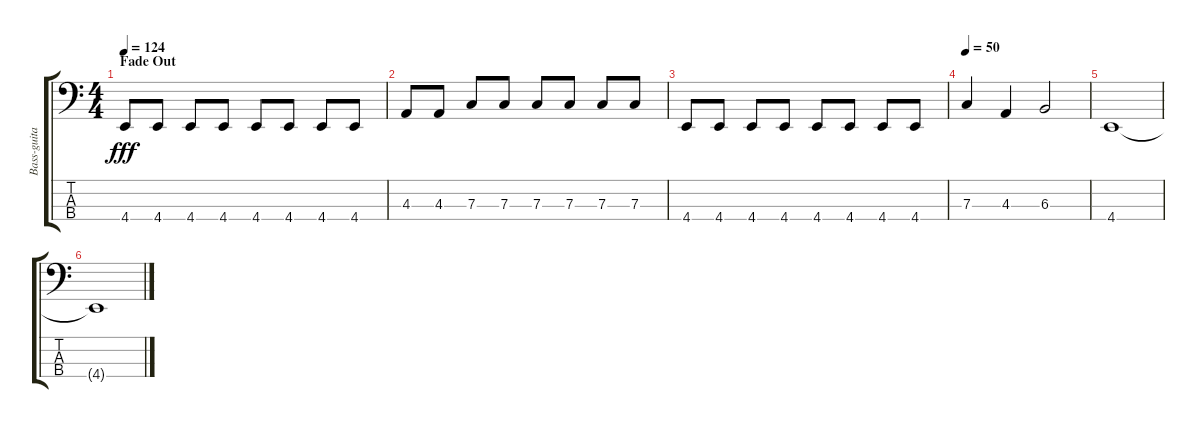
\track ("Bass-guitar (Bergelmir)" "Bass-guita") {instrument electricbassfinger}
\staff {score tabs}
\tuning (Eb2 Bb1 F1 C1) {hide}
\ts (4 4)
\section ("" "Fade Out")
\tempo 124
\clef f4
\ks c
4.4.8{dy fff} 4.4.8 4.4.8 4.4.8 4.4.8 4.4.8 4.4.8 4.4.8 |
4.3.8 4.3.8 7.3.8 7.3.8 7.3.8 7.3.8 7.3.8 7.3.8 |
4.4.8 4.4.8 4.4.8 4.4.8 4.4.8 4.4.8 4.4.8 4.4.8 |
\tempo 50
7.3.4 4.3.4 6.3.2 |
4.4.1 |
4.4{t}.1
